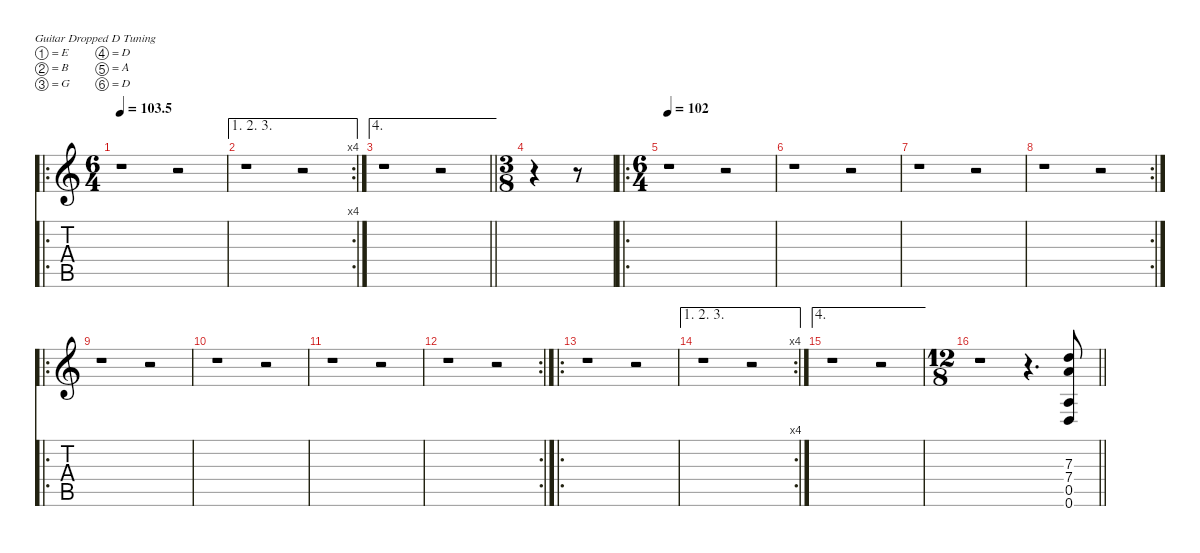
\defaultSystemsLayout 4
\hideDynamics
\bracketExtendMode nobrackets
\singleTrackTrackNamePolicy hidden
\multiTrackTrackNamePolicy hidden
\firstSystemTrackNameMode fullname
\otherSystemsTrackNameOrientation horizontal
\track ("Acoustic 2" "s.guit.") {instrument acousticguitarsteel}
\staff {score tabs}
\tuning (E4 B3 G3 D3 A2 D2)
\ro
\ts (6 4)
\beaming (8 3 3 3 3)
\tempo
103.5
\accidentals auto
\clef g2
\ottava regular
\simile none
\ks aminor
r.1{dy f instrument acousticguitarsteel beam Down} r.2{beam Down} |
\ae (1 2 3)
\rc 4
r.1{beam Down} r.2{beam Down} |
\ae 4
\barLineRight lightlight
r.1{beam Down} r.2{beam Down} |
\ts (3 8)
\beaming (8 3 3 3 3)
r.4{beam Down} r.8{beam Down} |
\ro
\ts (6 4)
\beaming (8 3 3 3 3)
\tempo 102
r.1{beam Down} r.2{beam Down} |
r.1{beam Down} r.2{beam Down} |
r.1{beam Down} r.2{beam Down} |
\rc 2
r.1{beam Down} r.2{beam Down} |
\ro
r.1{beam Down} r.2{beam Down} |
r.1{beam Down} r.2{beam Down} |
r.1{beam Down} r.2{beam Down} |
\rc 2
r.1{beam Down} r.2{beam Down} |
\ro
r.1{beam Down} r.2{beam Down} |
\ae (1 2 3)
\rc 4
r.1{beam Down} r.2{beam Down} |
\ae 4
r.1{beam Down} r.2{beam Down} |
\ts (12 8)
\beaming (8 3 3 3 3)
\barLineRight lightlight
r.1{beam Down} r.4{d beam Down} (7.3 7.4 0.5 0.6).8{beam Up}
